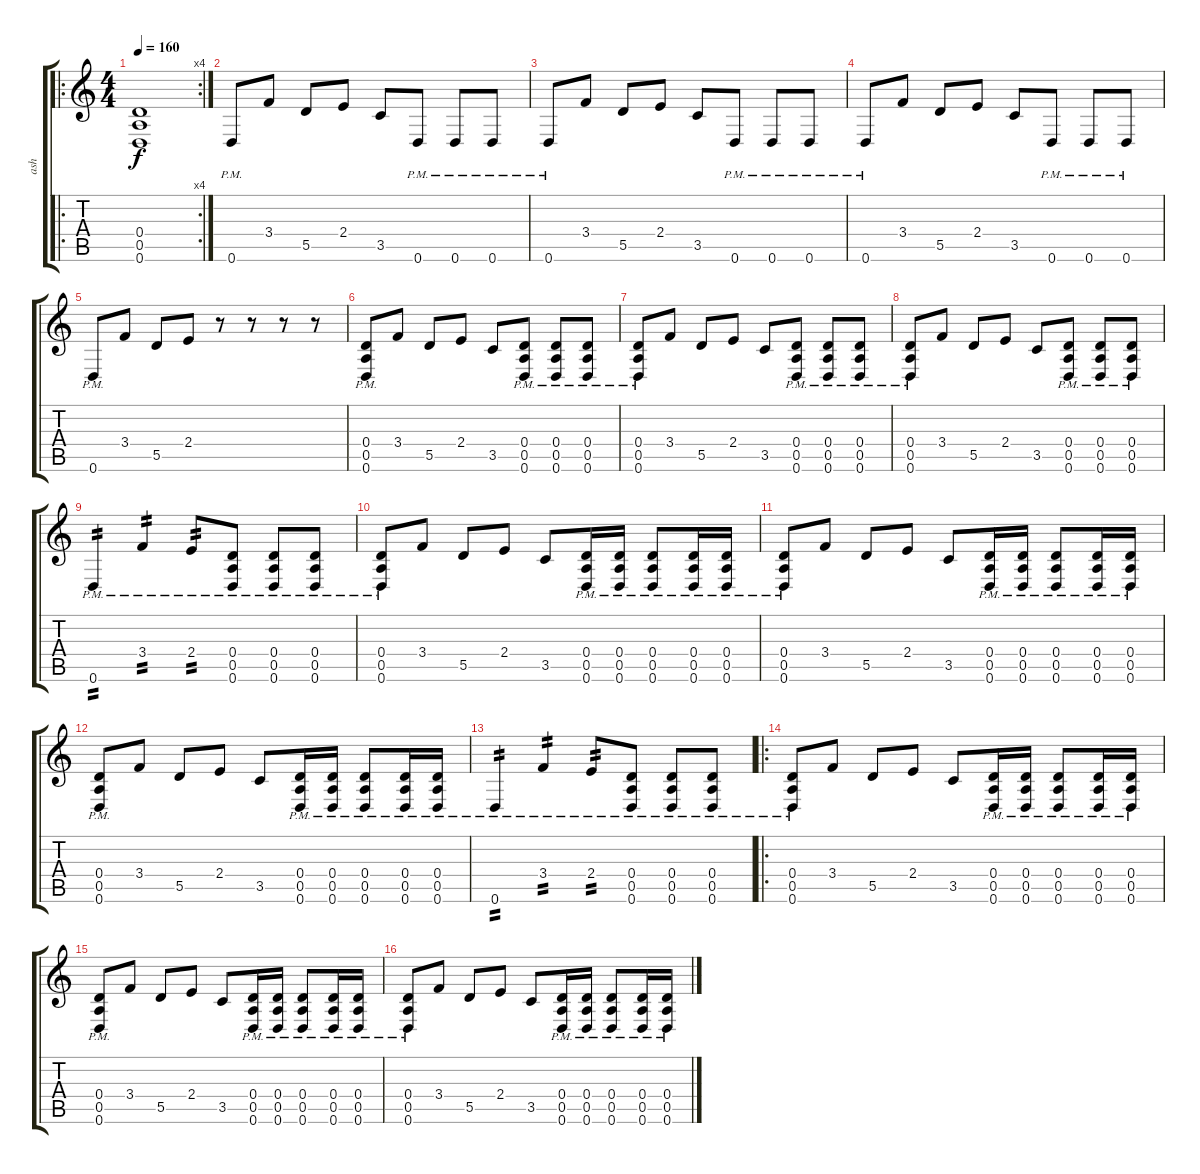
\track ("ash" "ash") {instrument distortionguitar}
\staff {score tabs}
\tuning (E4 B3 G3 D3 A2 D2) {hide}
\ro
\rc 4
\ts (4 4)
\tempo 160
\clef g2
\ks c
(0.4 0.5 0.6).1{dy f instrument distortionguitar} |
0.6{pm}.8 3.4.8 5.5.8 2.4.8 3.5.8 0.6{pm}.8 0.6{pm}.8 0.6{pm}.8 |
0.6{pm}.8 3.4.8 5.5.8 2.4.8 3.5.8 0.6{pm}.8 0.6{pm}.8 0.6{pm}.8 |
0.6{pm}.8 3.4.8 5.5.8 2.4.8 3.5.8 0.6{pm}.8 0.6{pm}.8 0.6{pm}.8 |
0.6{pm}.8 3.4.8 5.5.8 2.4.8 r.8 r.8 r.8 r.8 |
(0.4{pm} 0.5{pm} 0.6{pm}).8 3.4.8 5.5.8 2.4.8 3.5.8 (0.4{pm} 0.5{pm} 0.6{pm}).8 (0.4{pm} 0.5{pm} 0.6{pm}).8 (0.4{pm} 0.5{pm} 0.6{pm}).8 |
(0.4{pm} 0.5{pm} 0.6{pm}).8 3.4.8 5.5.8 2.4.8 3.5.8 (0.4{pm} 0.5{pm} 0.6{pm}).8 (0.4{pm} 0.5{pm} 0.6{pm}).8 (0.4{pm} 0.5{pm} 0.6{pm}).8 |
(0.4{pm} 0.5{pm} 0.6{pm}).8 3.4.8 5.5.8 2.4.8 3.5.8 (0.4{pm} 0.5{pm} 0.6{pm}).8 (0.4{pm} 0.5{pm} 0.6{pm}).8 (0.4{pm} 0.5{pm} 0.6{pm}).8 |
0.6{pm}.4{tp 2} 3.4{pm}.4{tp 2} 2.4{pm}.8{tp 2} (0.4{pm} 0.5{pm} 0.6{pm}).8 (0.4{pm} 0.5{pm} 0.6{pm}).8 (0.4{pm} 0.5{pm} 0.6{pm}).8 |
(0.4{pm} 0.5{pm} 0.6{pm}).8 3.4.8 5.5.8 2.4.8 3.5.8 (0.4{pm} 0.5{pm} 0.6{pm}).16 (0.4{pm} 0.5{pm} 0.6{pm}).16 (0.4{pm} 0.5{pm} 0.6{pm}).8 (0.4{pm} 0.5{pm} 0.6{pm}).16 (0.4{pm} 0.5{pm} 0.6{pm}).16 |
(0.4{pm} 0.5{pm} 0.6{pm}).8 3.4.8 5.5.8 2.4.8 3.5.8 (0.4{pm} 0.5{pm} 0.6{pm}).16 (0.4{pm} 0.5{pm} 0.6{pm}).16 (0.4{pm} 0.5{pm} 0.6{pm}).8 (0.4{pm} 0.5{pm} 0.6{pm}).16 (0.4{pm} 0.5{pm} 0.6{pm}).16 |
(0.4{pm} 0.5{pm} 0.6{pm}).8 3.4.8 5.5.8 2.4.8 3.5.8 (0.4{pm} 0.5{pm} 0.6{pm}).16 (0.4{pm} 0.5{pm} 0.6{pm}).16 (0.4{pm} 0.5{pm} 0.6{pm}).8 (0.4{pm} 0.5{pm} 0.6{pm}).16 (0.4{pm} 0.5{pm} 0.6{pm}).16 |
0.6{pm}.4{tp 2} 3.4{pm}.4{tp 2} 2.4{pm}.8{tp 2} (0.4{pm} 0.5{pm} 0.6{pm}).8 (0.4{pm} 0.5{pm} 0.6{pm}).8 (0.4{pm} 0.5{pm} 0.6{pm}).8 |
\ro
(0.4{pm} 0.5{pm} 0.6{pm}).8 3.4.8 5.5.8 2.4.8 3.5.8 (0.4{pm} 0.5{pm} 0.6{pm}).16 (0.4{pm} 0.5{pm} 0.6{pm}).16 (0.4{pm} 0.5{pm} 0.6{pm}).8 (0.4{pm} 0.5{pm} 0.6{pm}).16 (0.4{pm} 0.5{pm} 0.6{pm}).16 |
(0.4{pm} 0.5{pm} 0.6{pm}).8 3.4.8 5.5.8 2.4.8 3.5.8 (0.4{pm} 0.5{pm} 0.6{pm}).16 (0.4{pm} 0.5{pm} 0.6{pm}).16 (0.4{pm} 0.5{pm} 0.6{pm}).8 (0.4{pm} 0.5{pm} 0.6{pm}).16 (0.4{pm} 0.5{pm} 0.6{pm}).16 |
(0.4{pm} 0.5{pm} 0.6{pm}).8 3.4.8 5.5.8 2.4.8 3.5.8 (0.4{pm} 0.5{pm} 0.6{pm}).16 (0.4{pm} 0.5{pm} 0.6{pm}).16 (0.4{pm} 0.5{pm} 0.6{pm}).8 (0.4{pm} 0.5{pm} 0.6{pm}).16 (0.4{pm} 0.5{pm} 0.6{pm}).16
